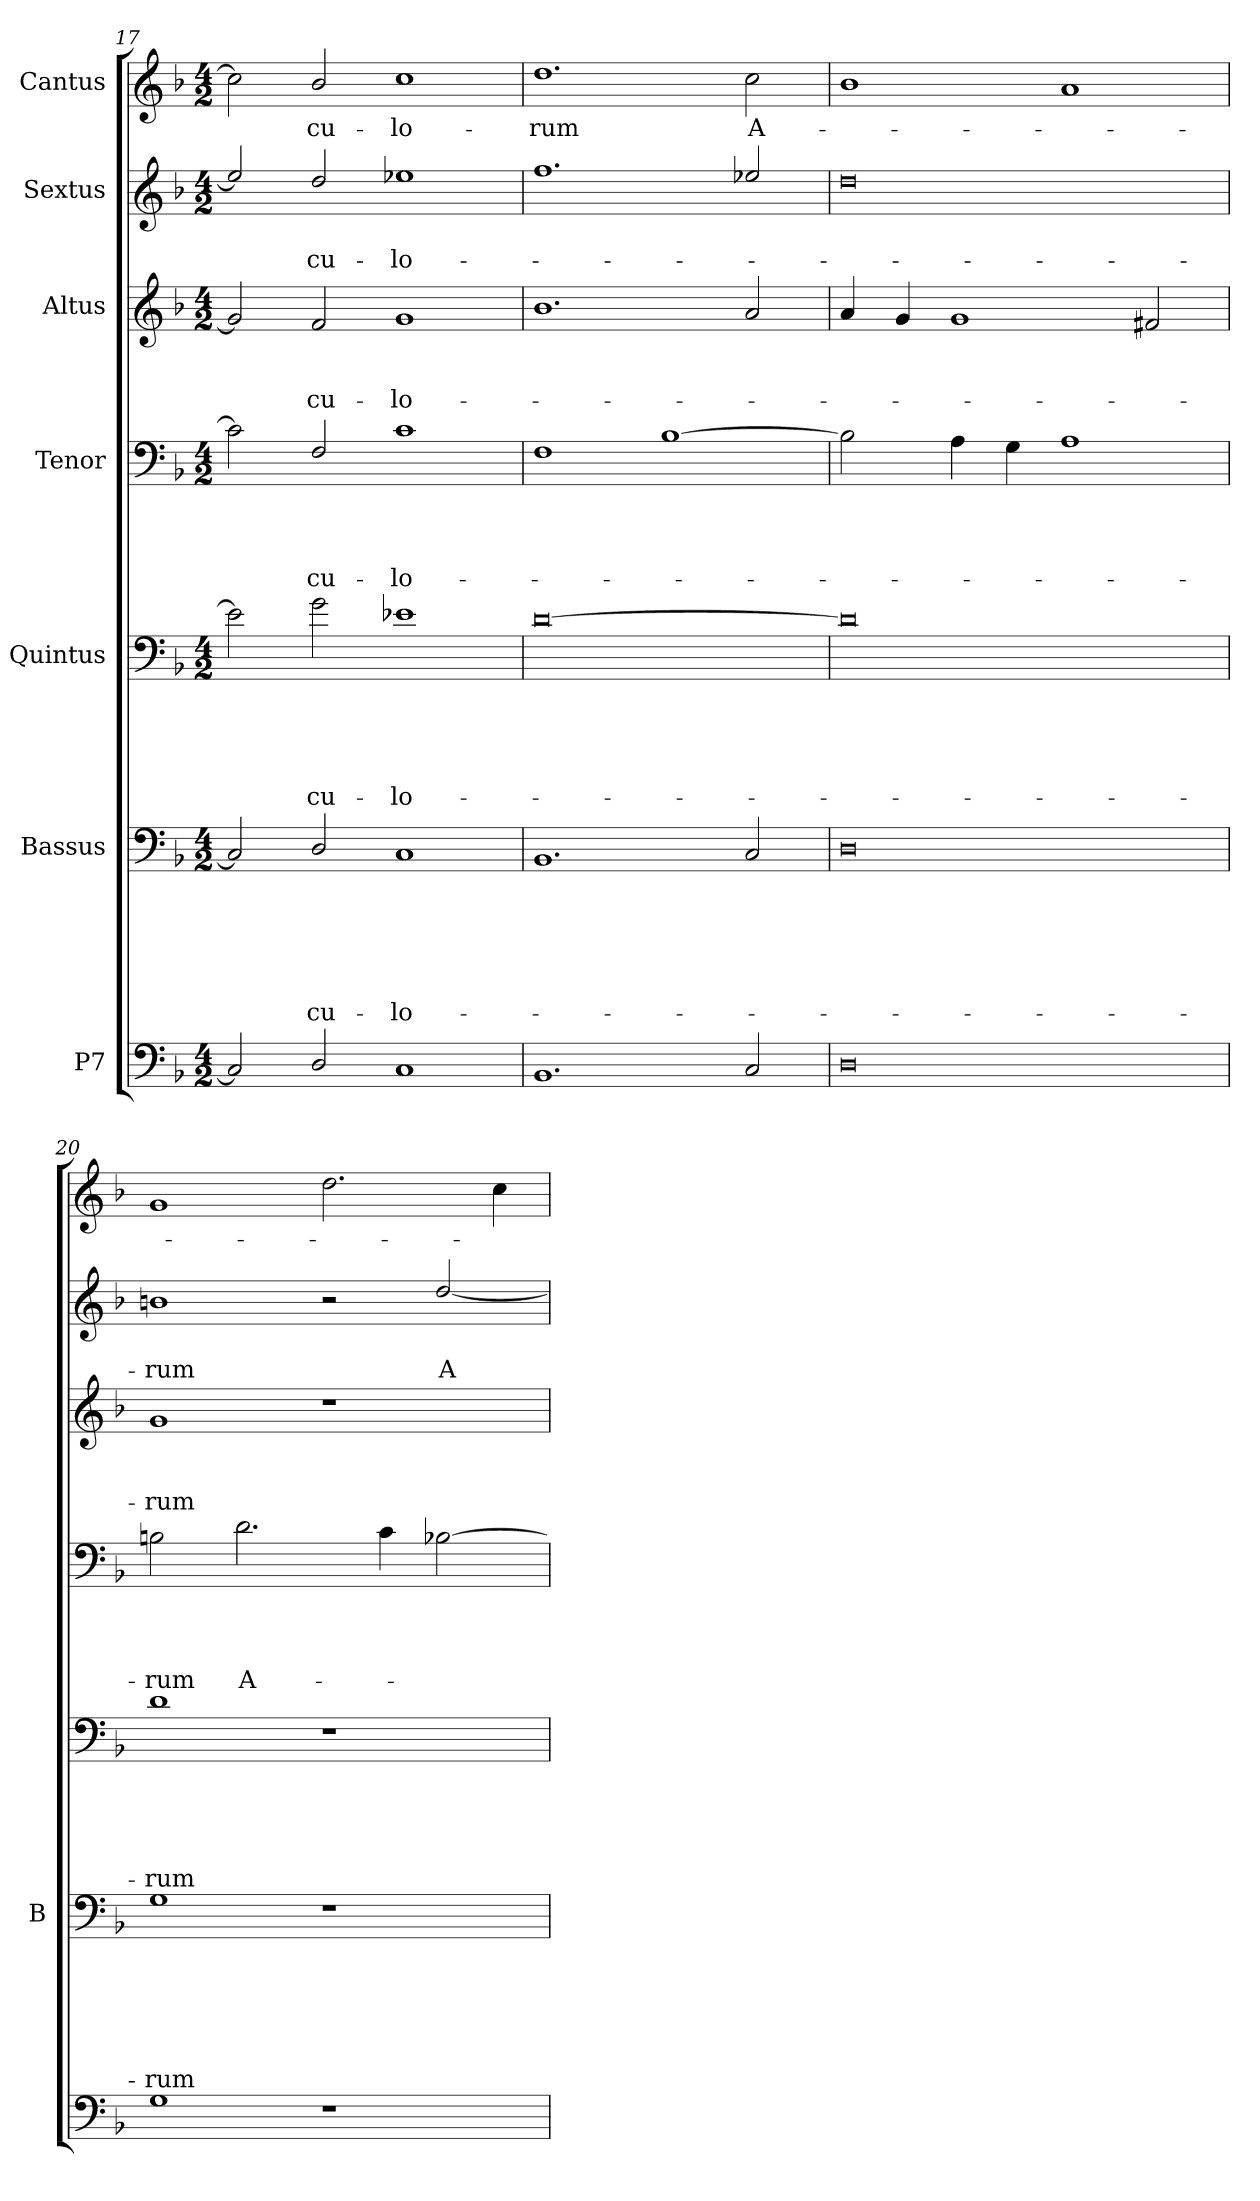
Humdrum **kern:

**kern	**kern	**text	**text	**text	**text	**text	**text	**kern	**text	**text	**text	**text	**text	**kern	**text	**text	**text	**text	**kern	**text	**text	**text	**kern	**text	**text	**kern	**text
*part7	*part6	*part6	*part6	*part6	*part6	*part6	*part6	*part5	*part5	*part5	*part5	*part5	*part5	*part4	*part4	*part4	*part4	*part4	*part3	*part3	*part3	*part3	*part2	*part2	*part2	*part1	*part1
*staff7	*staff6	*staff6	*staff6	*staff6	*staff6	*staff6	*staff6	*staff5	*staff5	*staff5	*staff5	*staff5	*staff5	*staff4	*staff4	*staff4	*staff4	*staff4	*staff3	*staff3	*staff3	*staff3	*staff2	*staff2	*staff2	*staff1	*staff1
*I"P7	*I"Bassus	*	*	*	*	*	*	*I"Quintus	*	*	*	*	*	*I"Tenor	*	*	*	*	*I"Altus	*	*	*	*I"Sextus	*	*	*I"Cantus	*
*	*I'B	*	*	*	*	*	*	*	*	*	*	*	*	*	*	*	*	*	*	*	*	*	*	*	*	*	*
*clefF4	*clefF4	*	*	*	*	*	*	*clefF4	*	*	*	*	*	*clefF4	*	*	*	*	*clefG2	*	*	*	*clefG2	*	*	*clefG2	*
*k[b-]	*k[b-]	*	*	*	*	*	*	*k[b-]	*	*	*	*	*	*k[b-]	*	*	*	*	*k[b-]	*	*	*	*k[b-]	*	*	*k[b-]	*
*F:	*F:	*	*	*	*	*	*	*F:	*	*	*	*	*	*F:	*	*	*	*	*F:	*	*	*	*F:	*	*	*F:	*
*M4/2	*M4/2	*	*	*	*	*	*	*M4/2	*	*	*	*	*	*M4/2	*	*	*	*	*M4/2	*	*	*	*M4/2	*	*	*M4/2	*
=17	=17	=17	=17	=17	=17	=17	=17	=17	=17	=17	=17	=17	=17	=17	=17	=17	=17	=17	=17	=17	=17	=17	=17	=17	=17	=17	=17
2C/]	2C/]	.	.	.	.	.	.	2e-\]	.	.	.	.	.	2c\]	.	.	.	.	2g/]	.	.	.	2ee-/]	.	.	2cc\]	.
!	!	!	!	!	!	!	!LO:LY:b	!	!	!	!	!	!LO:LY:b	!	!	!	!	!LO:LY:b	!	!	!	!LO:LY:b	!	!	!LO:LY:b	!	!LO:LY:b
2D/	2D/	.	.	.	.	.	-cu-	2g\	.	.	.	.	-cu-	2F/	.	.	.	-cu-	2f/	.	.	-cu-	2dd/	.	-cu-	2b-/	-cu-
!	!	!	!	!	!	!	!LO:LY:b	!	!	!	!	!	!LO:LY:b	!	!	!	!	!LO:LY:b	!	!	!	!LO:LY:b	!	!	!LO:LY:b	!	!LO:LY:b
1C	1C	.	.	.	.	.	-lo-	1e-X	.	.	.	.	-lo-	1c	.	.	.	-lo-	1g	.	.	-lo-	1ee-X	.	-lo-	1cc	-lo-
=18	=18	=18	=18	=18	=18	=18	=18	=18	=18	=18	=18	=18	=18	=18	=18	=18	=18	=18	=18	=18	=18	=18	=18	=18	=18	=18	=18
!	!	!	!	!	!	!	!	!	!	!	!	!	!	!	!	!	!	!	!	!	!	!	!	!	!	!	!LO:LY:b
1.BB-	1.BB-	.	.	.	.	.	.	[<0d	.	.	.	.	.	1F	.	.	.	.	1.b-	.	.	.	1.ff	.	.	1.dd	-rum
.	.	.	.	.	.	.	.	.	.	.	.	.	.	[<1B-	.	.	.	.	.	.	.	.	.	.	.	.	.
!	!	!	!	!	!	!	!	!	!	!	!	!	!	!	!	!	!	!	!	!	!	!	!	!	!	!	!LO:LY:b
2C/	2C/	.	.	.	.	.	.	.	.	.	.	.	.	.	.	.	.	.	2a/	.	.	.	2ee-X/	.	.	2cc\	A-
!!LO:LB:g=z
=19	=19	=19	=19	=19	=19	=19	=19	=19	=19	=19	=19	=19	=19	=19	=19	=19	=19	=19	=19	=19	=19	=19	=19	=19	=19	=19	=19
0D	0D	.	.	.	.	.	.	0d]	.	.	.	.	.	2B-\]	.	.	.	.	4a/	.	.	.	0dd	.	.	1b-	.
.	.	.	.	.	.	.	.	.	.	.	.	.	.	.	.	.	.	.	4g/	.	.	.	.	.	.	.	.
.	.	.	.	.	.	.	.	.	.	.	.	.	.	4A\	.	.	.	.	1g	.	.	.	.	.	.	.	.
.	.	.	.	.	.	.	.	.	.	.	.	.	.	4G\	.	.	.	.	.	.	.	.	.	.	.	.	.
.	.	.	.	.	.	.	.	.	.	.	.	.	.	1A	.	.	.	.	.	.	.	.	.	.	.	1a	.
.	.	.	.	.	.	.	.	.	.	.	.	.	.	.	.	.	.	.	2f#X/	.	.	.	.	.	.	.	.
=20	=20	=20	=20	=20	=20	=20	=20	=20	=20	=20	=20	=20	=20	=20	=20	=20	=20	=20	=20	=20	=20	=20	=20	=20	=20	=20	=20
*MM120	*MM120	*	*	*	*	*	*	*MM120	*	*	*	*	*	*MM120	*	*	*	*	*MM120	*	*	*	*MM120	*	*	*MM120	*
!	!	!	!	!	!	!	!LO:LY:b	!	!	!	!	!	!LO:LY:b	!	!	!	!	!LO:LY:b	!	!	!	!LO:LY:b	!	!	!LO:LY:b	!	!
1G	1G	.	.	.	.	.	-rum	1d	.	.	.	.	-rum	2Bn\	.	.	.	-rum	1g	.	.	-rum	1bn	.	-rum	1g	.
!	!	!	!	!	!	!	!	!	!	!	!	!	!	!	!	!	!	!LO:LY:b	!	!	!	!	!	!	!	!	!
.	.	.	.	.	.	.	.	.	.	.	.	.	.	2.d\	.	.	.	A-	.	.	.	.	.	.	.	.	.
1r	1r	.	.	.	.	.	.	1r	.	.	.	.	.	.	.	.	.	.	1r	.	.	.	2r	.	.	2.dd\	.
.	.	.	.	.	.	.	.	.	.	.	.	.	.	4c\	.	.	.	.	.	.	.	.	.	.	.	.	.
!	!	!	!	!	!	!	!	!	!	!	!	!	!	!	!	!	!	!	!	!	!	!	!	!	!LO:LY:b	!	!
.	.	.	.	.	.	.	.	.	.	.	.	.	.	[<2B-X\	.	.	.	.	.	.	.	.	[<2dd/	.	A-	.	.
.	.	.	.	.	.	.	.	.	.	.	.	.	.	.	.	.	.	.	.	.	.	.	.	.	.	4cc\	.
=	=	=	=	=	=	=	=	=	=	=	=	=	=	=	=	=	=	=	=	=	=	=	=	=	=	=	=
*-	*-	*-	*-	*-	*-	*-	*-	*-	*-	*-	*-	*-	*-	*-	*-	*-	*-	*-	*-	*-	*-	*-	*-	*-	*-	*-	*-
